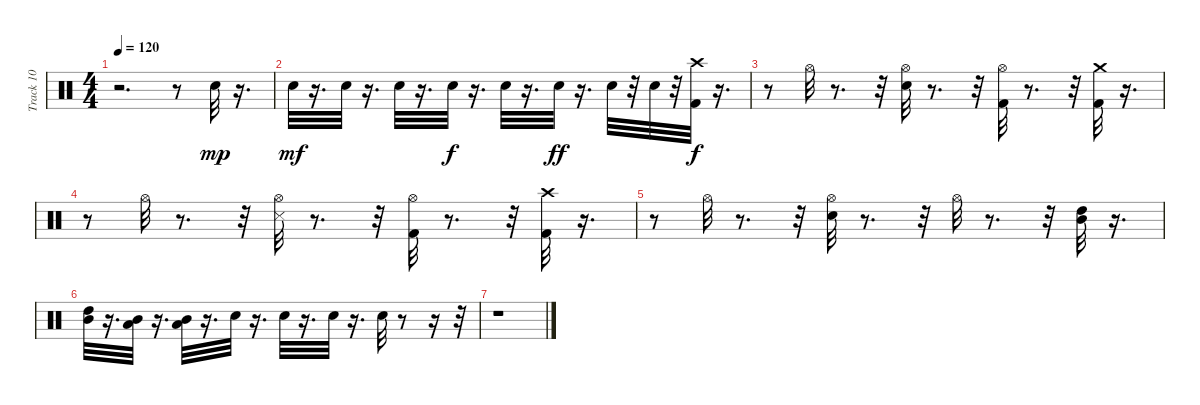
\track ("Track 10" "Track 10") {instrument percussion}
\staff {score}
\articulation defaults
\ts (4 4)
\tempo 120
\clef neutral
\ks c
r.2{d dy f} r.8 "Electric Snare (hit)".32{dy mp} r.16{d} |
"Electric Snare (hit)".32{dy mf} r.16{d} "Electric Snare (hit)".32 r.16{d} "Electric Snare (hit)".32 r.16{d} "Electric Snare (hit)".32{dy f} r.16{d} "Electric Snare (hit)".32 r.16{d} "Electric Snare (hit)".32{dy ff} r.16{d} "Electric Snare (hit)".32 r.32 "Electric Snare (hit)".32 r.32 ("Kick (hit) 2" "Crash high (hit)").32{dy f} r.16{d} |
r.8 "Hi-Hat (open)".32 r.8{d} r.32 ("Electric Snare (hit)" "Hi-Hat (open)").32 r.8{d} r.32 ("Hi-Hat (open)" "Kick (hit) 2").32 r.8{d} r.32 ("Kick (hit) 2" "Crash medium (hit)").32 r.16{d} |
r.8 "Hi-Hat (open)".32 r.8{d} r.32 ("Snare (side stick) 3" "Hi-Hat (open)").32 r.8{d} r.32 ("Kick (hit) 2" "Hi-Hat (open)").32 r.8{d} r.32 ("Kick (hit) 2" "Crash high (hit)").32 r.16{d} |
r.8 "Hi-Hat (open)".32 r.8{d} r.32 ("Electric Snare (hit)" "Hi-Hat (open)").32 r.8{d} r.32 "Hi-Hat (open)".32 r.8{d} r.32 ("High Tom (hit)" "Mid Tom (hit)").32 r.16{d} |
("High Tom (hit)" "Mid Tom (hit)").32 r.16{d} ("Low Tom (hit)" "Mid Tom (hit)").32 r.16{d} ("Mid Tom (hit)" "Low Tom (hit)").32 r.16{d} "Electric Snare (hit)".32 r.16{d} "Electric Snare (hit)".32 r.16{d} "Electric Snare (hit)".32 r.16{d} "Electric Snare (hit)".32 r.8 r.16 r.32 |
r.1
